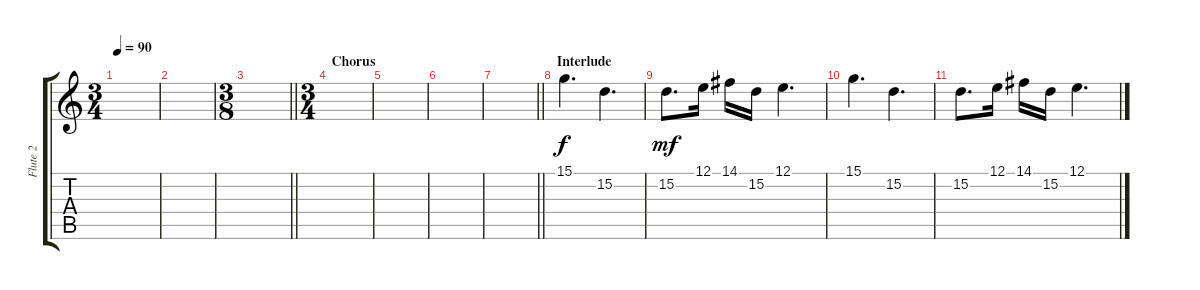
\track ("Flute 2" "Flute 2") {instrument flute}
\staff {score tabs}
\tuning (E4 B3 G3 D3 A2 E2) {hide}
\ts (3 4)
\tempo 90
\clef g2
\ks c
|
|
\ts (3 8)
\barLineRight lightlight
|
\ts (3 4)
\section ("" "Chorus")
|
|
|
\barLineRight lightlight
|
\section ("" "Interlude")
15.1.4{d} 15.2.4{d dy f} |
15.2.8{d dy mf} 12.1.16 14.1.16 15.2.16 12.1.4{d} |
15.1.4{d} 15.2.4{d} |
15.2.8{d} 12.1.16 14.1.16 15.2.16 12.1.4{d}
